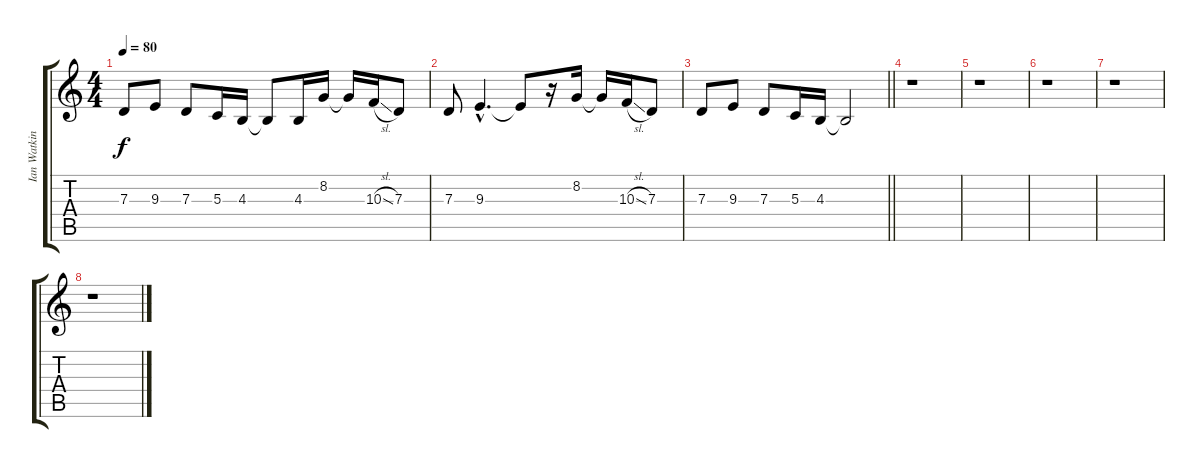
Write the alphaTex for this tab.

\track ("Ian Watkins | Vocals" "Ian Watkin") {instrument flute}
\staff {score tabs}
\tuning (E4 B3 G3 D3 A2 D2) {hide}
\ts (4 4)
\tempo 80
\clef g2
\ks c
7.3.8{dy f} 9.3.8 7.3.8 5.3.16 4.3.16 4.3{t}.8 4.3.16 8.2.16 8.2{t}.16 10.3{sl}.16 7.3.8 |
7.3.8 9.3{hac}.4{d} 9.3{t}.8 r.16 8.2.16 8.2{t}.16 10.3{sl}.16 7.3.8 |
\barLineRight lightlight
7.3.8 9.3.8 7.3.8 5.3.16 4.3.16 4.3{t}.2 |
r.1 |
r.1 |
r.1 |
r.1 |
r.1
